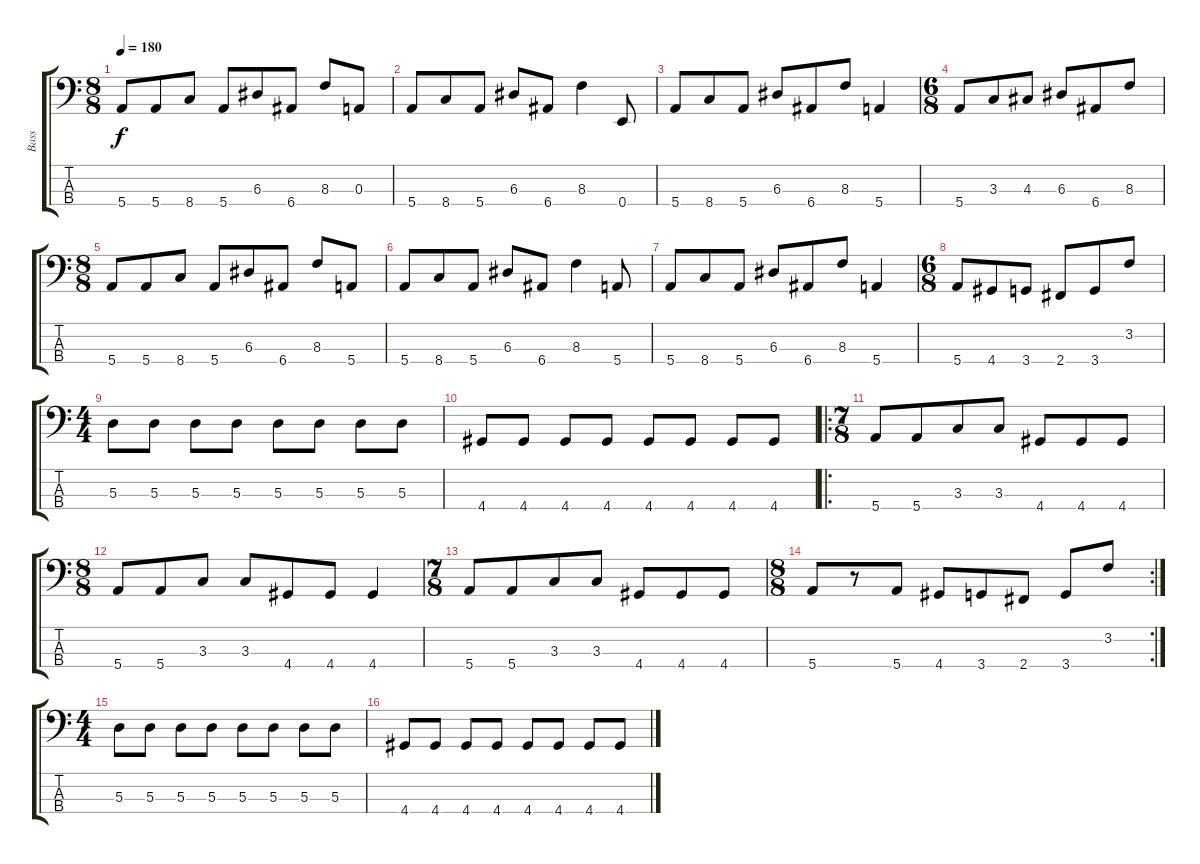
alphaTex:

\track ("Bass" "Bass") {instrument electricbassfinger}
\staff {score tabs}
\tuning (G2 D2 A1 E1) {hide}
\ts (8 8)
\tempo 180
\clef f4
\ks c
5.4.8{dy f} 5.4.8 8.4.8 5.4.8 6.3.8 6.4.8 8.3.8 0.3.8 |
5.4.8 8.4.8 5.4.8 6.3.8 6.4.8 8.3.4 0.4.8 |
5.4.8 8.4.8 5.4.8 6.3.8 6.4.8 8.3.8 5.4.4 |
\ts (6 8)
5.4.8 3.3.8 4.3.8 6.3.8 6.4.8 8.3.8 |
\ts (8 8)
5.4.8 5.4.8 8.4.8 5.4.8 6.3.8 6.4.8 8.3.8 5.4.8 |
5.4.8 8.4.8 5.4.8 6.3.8 6.4.8 8.3.4 5.4.8 |
5.4.8 8.4.8 5.4.8 6.3.8 6.4.8 8.3.8 5.4.4 |
\ts (6 8)
5.4.8 4.4.8 3.4.8 2.4.8 3.4.8 3.2.8 |
\ts (4 4)
5.3.8 5.3.8 5.3.8 5.3.8 5.3.8 5.3.8 5.3.8 5.3.8 |
4.4.8 4.4.8 4.4.8 4.4.8 4.4.8 4.4.8 4.4.8 4.4.8 |
\ro
\ts (7 8)
5.4.8 5.4.8 3.3.8 3.3.8 4.4.8 4.4.8 4.4.8 |
\ts (8 8)
5.4.8 5.4.8 3.3.8 3.3.8 4.4.8 4.4.8 4.4.4 |
\ts (7 8)
5.4.8 5.4.8 3.3.8 3.3.8 4.4.8 4.4.8 4.4.8 |
\rc 2
\ts (8 8)
5.4.8 r.8 5.4.8 4.4.8 3.4.8 2.4.8 3.4.8 3.2.8 |
\ts (4 4)
5.3.8 5.3.8 5.3.8 5.3.8 5.3.8 5.3.8 5.3.8 5.3.8 |
4.4.8 4.4.8 4.4.8 4.4.8 4.4.8 4.4.8 4.4.8 4.4.8
